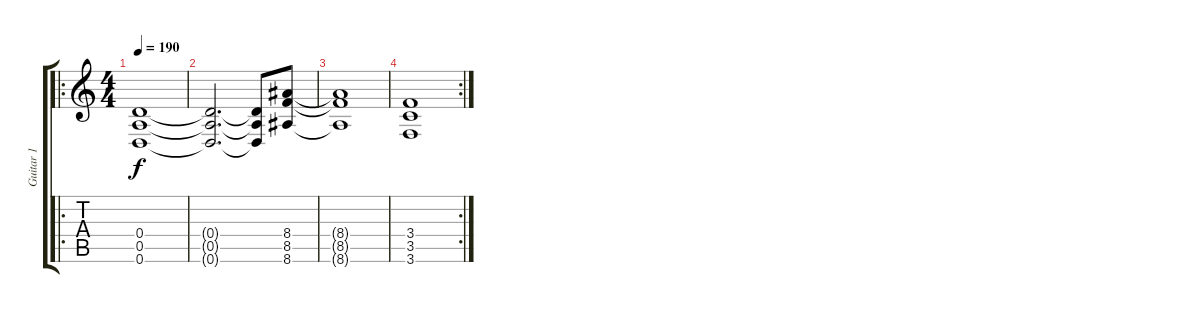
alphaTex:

\track ("Guitar 1" "Guitar 1") {instrument distortionguitar}
\staff {score tabs}
\tuning (E4 B3 G3 D3 A2 D2) {hide}
\ro
\ts (4 4)
\tempo 190
\clef g2
\ks c
(0.4 0.5 0.6).1{dy f} |
(0.4{t} 0.5{t} 0.6{t}).2{d} (0.4{t} 0.5{t} 0.6{t}).8 (8.4 8.5 8.6).8 |
(8.4{t} 8.5{t} 8.6{t}).1 |
\rc 2
(3.4 3.5 3.6).1
